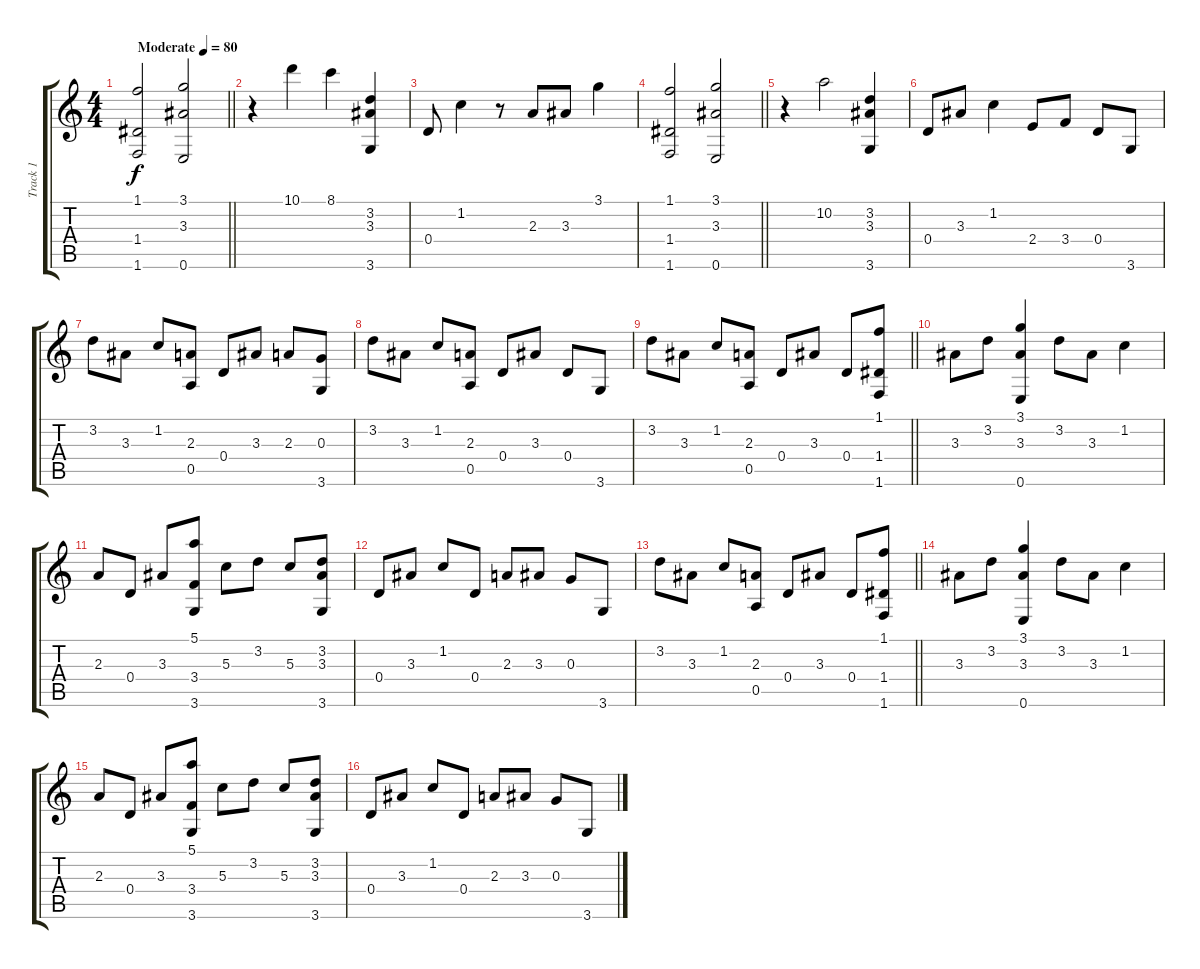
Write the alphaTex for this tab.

\track ("Track 1" "Track 1") {instrument acousticguitarsteel}
\staff {score tabs}
\tuning (E4 B3 G3 D3 A2 E2) {hide}
\ts (4 4)
\tempo (80 "Moderate")
\clef g2
\barLineRight lightlight
\ks c
(1.1 1.4 1.6).2{dy f instrument acousticguitarsteel} (3.1 3.3 0.6).2 |
r.4 10.1.4 8.1.4 (3.2 3.3 3.6).4 |
0.4.8 1.2.4 r.8 2.3.8 3.3.8 3.1.4 |
\barLineRight lightlight
(1.1 1.4 1.6).2 (3.1 3.3 0.6).2 |
r.4 10.2.2 (3.2 3.3 3.6).4 |
0.4.8 3.3.8 1.2.4 2.4.8 3.4.8 0.4.8 3.6.8 |
3.2.8 3.3.8 1.2.8 (2.3 0.5).8 0.4.8 3.3.8 2.3.8 (0.3 3.6).8 |
3.2.8 3.3.8 1.2.8 (2.3 0.5).8 0.4.8 3.3.8 0.4.8 3.6.8 |
\barLineRight lightlight
3.2.8 3.3.8 1.2.8 (2.3 0.5).8 0.4.8 3.3.8 0.4.8 (1.1 1.4 1.6).8 |
3.3.8 3.2.8 (3.1 3.3 0.6).4 3.2.8 3.3.8 1.2.4 |
2.3.8 0.4.8 3.3.8 (5.1 3.4 3.6).8 5.3.8 3.2.8 5.3.8 (3.2 3.3 3.6).8 |
0.4.8 3.3.8 1.2.8 0.4.8 2.3.8 3.3.8 0.3.8 3.6.8 |
\barLineRight lightlight
3.2.8 3.3.8 1.2.8 (2.3 0.5).8 0.4.8 3.3.8 0.4.8 (1.1 1.4 1.6).8 |
3.3.8 3.2.8 (3.1 3.3 0.6).4 3.2.8 3.3.8 1.2.4 |
2.3.8 0.4.8 3.3.8 (5.1 3.4 3.6).8 5.3.8 3.2.8 5.3.8 (3.2 3.3 3.6).8 |
0.4.8 3.3.8 1.2.8 0.4.8 2.3.8 3.3.8 0.3.8 3.6.8
